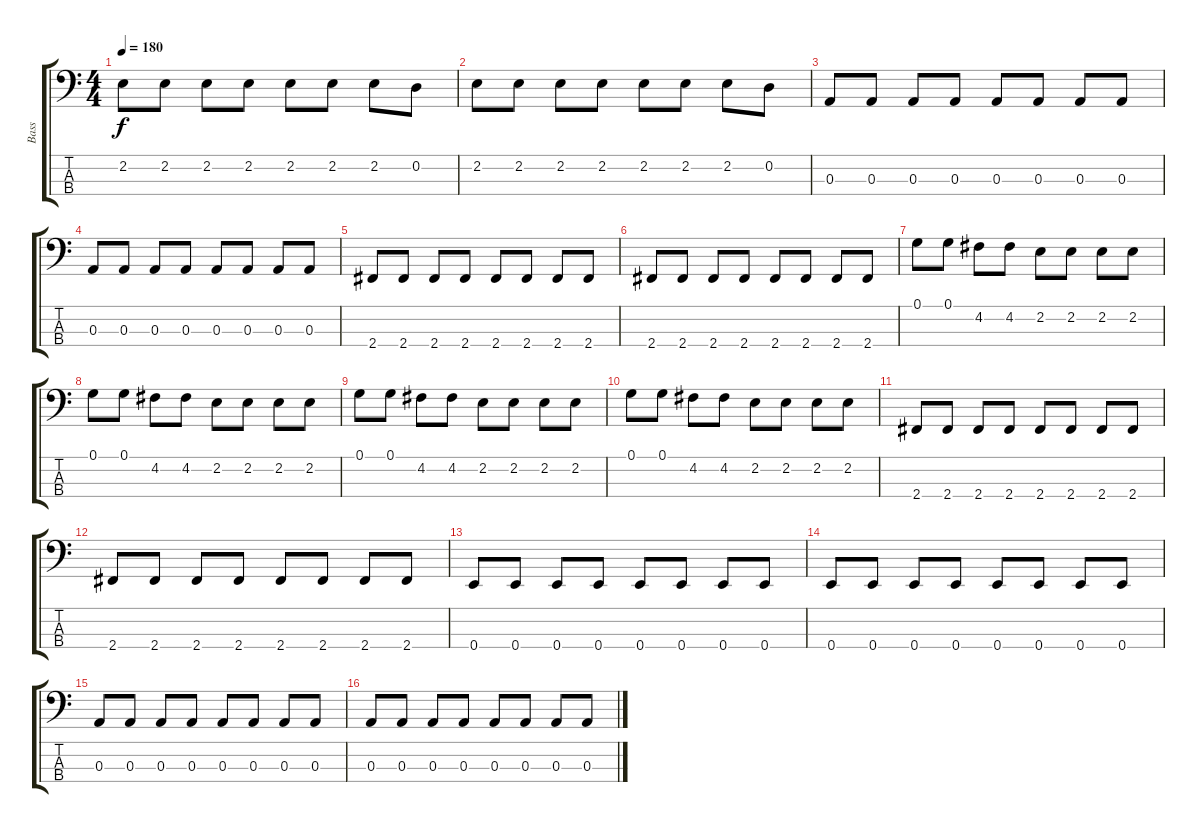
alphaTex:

\track ("Bass" "Bass") {instrument electricbasspick}
\staff {score tabs}
\tuning (G2 D2 A1 E1) {hide}
\ts (4 4)
\tempo 180
\clef f4
\ks c
2.2.8{dy f} 2.2.8 2.2.8 2.2.8 2.2.8 2.2.8 2.2.8 0.2.8 |
2.2.8 2.2.8 2.2.8 2.2.8 2.2.8 2.2.8 2.2.8 0.2.8 |
0.3.8 0.3.8 0.3.8 0.3.8 0.3.8 0.3.8 0.3.8 0.3.8 |
0.3.8 0.3.8 0.3.8 0.3.8 0.3.8 0.3.8 0.3.8 0.3.8 |
2.4.8 2.4.8 2.4.8 2.4.8 2.4.8 2.4.8 2.4.8 2.4.8 |
2.4.8 2.4.8 2.4.8 2.4.8 2.4.8 2.4.8 2.4.8 2.4.8 |
0.1.8 0.1.8 4.2.8 4.2.8 2.2.8 2.2.8 2.2.8 2.2.8 |
0.1.8 0.1.8 4.2.8 4.2.8 2.2.8 2.2.8 2.2.8 2.2.8 |
0.1.8 0.1.8 4.2.8 4.2.8 2.2.8 2.2.8 2.2.8 2.2.8 |
0.1.8 0.1.8 4.2.8 4.2.8 2.2.8 2.2.8 2.2.8 2.2.8 |
2.4.8 2.4.8 2.4.8 2.4.8 2.4.8 2.4.8 2.4.8 2.4.8 |
2.4.8 2.4.8 2.4.8 2.4.8 2.4.8 2.4.8 2.4.8 2.4.8 |
0.4.8 0.4.8 0.4.8 0.4.8 0.4.8 0.4.8 0.4.8 0.4.8 |
0.4.8 0.4.8 0.4.8 0.4.8 0.4.8 0.4.8 0.4.8 0.4.8 |
0.3.8 0.3.8 0.3.8 0.3.8 0.3.8 0.3.8 0.3.8 0.3.8 |
0.3.8 0.3.8 0.3.8 0.3.8 0.3.8 0.3.8 0.3.8 0.3.8
